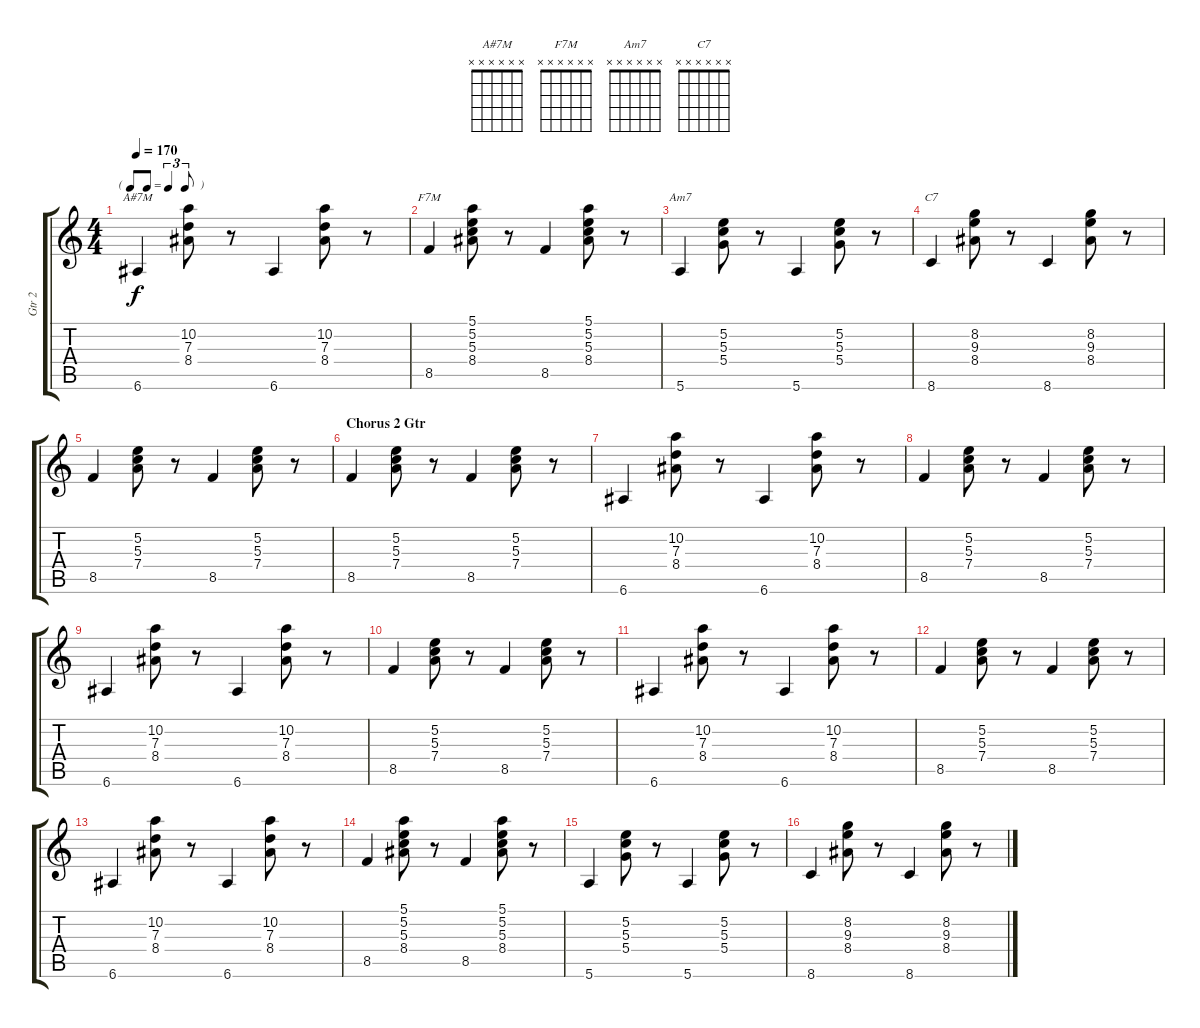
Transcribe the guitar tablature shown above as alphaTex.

\track ("Gtr 2" "Gtr 2") {instrument acousticguitarsteel}
\staff {score tabs}
\tuning (E4 B3 G3 D3 A2 E2) {hide}
\chord ("A#7M" x x x x x x) {firstfret 0}
\chord ("F7M" x x x x x x) {firstfret 0}
\chord ("Am7" x x x x x x) {firstfret 0}
\chord ("C7" x x x x x x) {firstfret 0}
\ts (4 4)
\tf triplet8th
\tempo 170
\clef g2
\ks c
6.6.4{ch "A#7M" dy f} (10.2 7.3 8.4).8 r.8 6.6.4 (10.2 7.3 8.4).8 r.8 |
8.5.4{ch "F7M"} (5.1 5.2 5.3 8.4).8 r.8 8.5.4 (5.1 5.2 5.3 8.4).8 r.8 |
5.6.4{ch "Am7"} (5.2 5.3 5.4).8 r.8 5.6.4 (5.2 5.3 5.4).8 r.8 |
8.6.4{ch "C7"} (8.2 9.3 8.4).8 r.8 8.6.4 (8.2 9.3 8.4).8 r.8 |
8.5.4 (5.2 5.3 7.4).8 r.8 8.5.4 (5.2 5.3 7.4).8 r.8 |
\section ("" "Chorus 2 Gtr")
8.5.4 (5.2 5.3 7.4).8 r.8 8.5.4 (5.2 5.3 7.4).8 r.8 |
6.6.4 (10.2 7.3 8.4).8 r.8 6.6.4 (10.2 7.3 8.4).8 r.8 |
8.5.4 (5.2 5.3 7.4).8 r.8 8.5.4 (5.2 5.3 7.4).8 r.8 |
6.6.4 (10.2 7.3 8.4).8 r.8 6.6.4 (10.2 7.3 8.4).8 r.8 |
8.5.4 (5.2 5.3 7.4).8 r.8 8.5.4 (5.2 5.3 7.4).8 r.8 |
6.6.4 (10.2 7.3 8.4).8 r.8 6.6.4 (10.2 7.3 8.4).8 r.8 |
8.5.4 (5.2 5.3 7.4).8 r.8 8.5.4 (5.2 5.3 7.4).8 r.8 |
6.6.4 (10.2 7.3 8.4).8 r.8 6.6.4 (10.2 7.3 8.4).8 r.8 |
8.5.4 (5.1 5.2 5.3 8.4).8 r.8 8.5.4 (5.1 5.2 5.3 8.4).8 r.8 |
5.6.4 (5.2 5.3 5.4).8 r.8 5.6.4 (5.2 5.3 5.4).8 r.8 |
8.6.4 (8.2 9.3 8.4).8 r.8 8.6.4 (8.2 9.3 8.4).8 r.8
